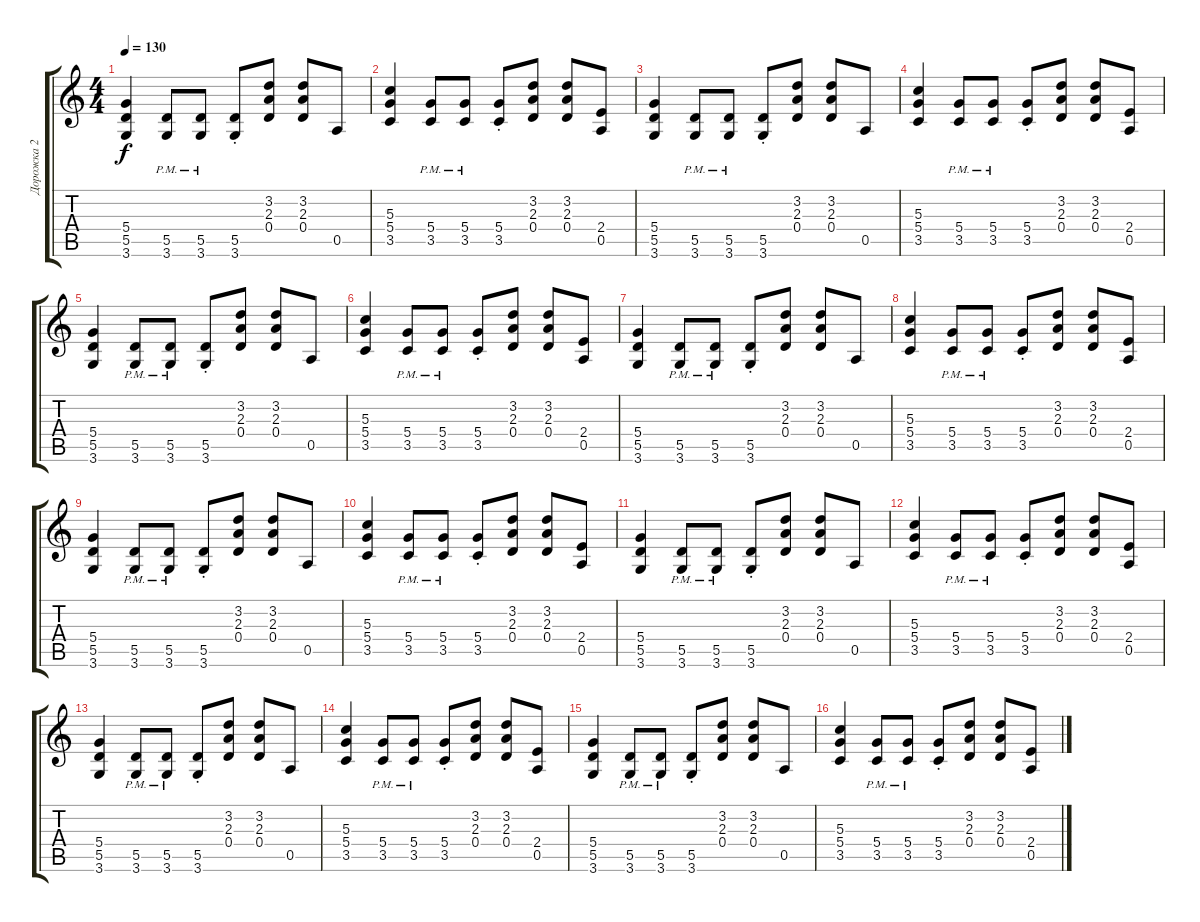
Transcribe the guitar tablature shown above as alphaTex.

\track ("Дорожка 2" "Дорожка 2") {instrument distortionguitar}
\staff {score tabs}
\tuning (E4 B3 G3 D3 A2 E2) {hide}
\ts (4 4)
\tempo 130
\clef g2
\ks c
(5.4 5.5 3.6).4{dy f} (5.5{pm} 3.6{pm}).8 (5.5{pm} 3.6{pm}).8 (5.5{st} 3.6{st}).8 (3.2 2.3 0.4).8 (3.2 2.3 0.4).8 0.5.8 |
(5.3 5.4 3.5).4 (5.4{pm} 3.5{pm}).8 (5.4{pm} 3.5{pm}).8 (5.4{st} 3.5{st}).8 (3.2 2.3 0.4).8 (3.2 2.3 0.4).8 (2.4 0.5).8 |
(5.4 5.5 3.6).4 (5.5{pm} 3.6{pm}).8 (5.5{pm} 3.6{pm}).8 (5.5{st} 3.6{st}).8 (3.2 2.3 0.4).8 (3.2 2.3 0.4).8 0.5.8 |
(5.3 5.4 3.5).4 (5.4{pm} 3.5{pm}).8 (5.4{pm} 3.5{pm}).8 (5.4{st} 3.5{st}).8 (3.2 2.3 0.4).8 (3.2 2.3 0.4).8 (2.4 0.5).8 |
(5.4 5.5 3.6).4 (5.5{pm} 3.6{pm}).8 (5.5{pm} 3.6{pm}).8 (5.5{st} 3.6{st}).8 (3.2 2.3 0.4).8 (3.2 2.3 0.4).8 0.5.8 |
(5.3 5.4 3.5).4 (5.4{pm} 3.5{pm}).8 (5.4{pm} 3.5{pm}).8 (5.4{st} 3.5{st}).8 (3.2 2.3 0.4).8 (3.2 2.3 0.4).8 (2.4 0.5).8 |
(5.4 5.5 3.6).4 (5.5{pm} 3.6{pm}).8 (5.5{pm} 3.6{pm}).8 (5.5{st} 3.6{st}).8 (3.2 2.3 0.4).8 (3.2 2.3 0.4).8 0.5.8 |
(5.3 5.4 3.5).4 (5.4{pm} 3.5{pm}).8 (5.4{pm} 3.5{pm}).8 (5.4{st} 3.5{st}).8 (3.2 2.3 0.4).8 (3.2 2.3 0.4).8 (2.4 0.5).8 |
(5.4 5.5 3.6).4 (5.5{pm} 3.6{pm}).8 (5.5{pm} 3.6{pm}).8 (5.5{st} 3.6{st}).8 (3.2 2.3 0.4).8 (3.2 2.3 0.4).8 0.5.8 |
(5.3 5.4 3.5).4 (5.4{pm} 3.5{pm}).8 (5.4{pm} 3.5{pm}).8 (5.4{st} 3.5{st}).8 (3.2 2.3 0.4).8 (3.2 2.3 0.4).8 (2.4 0.5).8 |
(5.4 5.5 3.6).4 (5.5{pm} 3.6{pm}).8 (5.5{pm} 3.6{pm}).8 (5.5{st} 3.6{st}).8 (3.2 2.3 0.4).8 (3.2 2.3 0.4).8 0.5.8 |
(5.3 5.4 3.5).4 (5.4{pm} 3.5{pm}).8 (5.4{pm} 3.5{pm}).8 (5.4{st} 3.5{st}).8 (3.2 2.3 0.4).8 (3.2 2.3 0.4).8 (2.4 0.5).8 |
(5.4 5.5 3.6).4 (5.5{pm} 3.6{pm}).8 (5.5{pm} 3.6{pm}).8 (5.5{st} 3.6{st}).8 (3.2 2.3 0.4).8 (3.2 2.3 0.4).8 0.5.8 |
(5.3 5.4 3.5).4 (5.4{pm} 3.5{pm}).8 (5.4{pm} 3.5{pm}).8 (5.4{st} 3.5{st}).8 (3.2 2.3 0.4).8 (3.2 2.3 0.4).8 (2.4 0.5).8 |
(5.4 5.5 3.6).4 (5.5{pm} 3.6{pm}).8 (5.5{pm} 3.6{pm}).8 (5.5{st} 3.6{st}).8 (3.2 2.3 0.4).8 (3.2 2.3 0.4).8 0.5.8 |
(5.3 5.4 3.5).4 (5.4{pm} 3.5{pm}).8 (5.4{pm} 3.5{pm}).8 (5.4{st} 3.5{st}).8 (3.2 2.3 0.4).8 (3.2 2.3 0.4).8 (2.4 0.5).8
